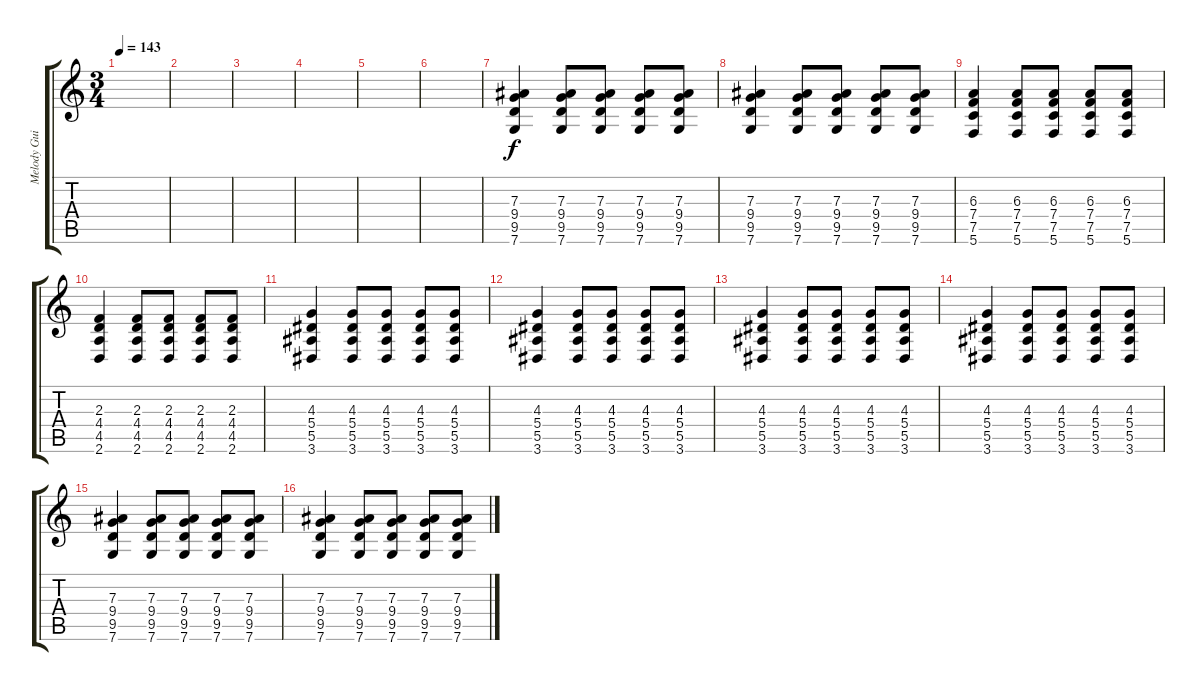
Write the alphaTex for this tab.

\track ("Melody Guitar" "Melody Gui") {instrument distortionguitar}
\staff {score tabs}
\tuning (C4 G3 Eb3 Bb2 F2 C2) {hide}
\ts (3 4)
\tempo 143
\clef g2
\ks c
|
|
|
|
|
|
(7.3 9.4 9.5 7.6).4 (7.3 9.4 9.5 7.6).8 (7.3 9.4 9.5 7.6).8 (7.3 9.4 9.5 7.6).8 (7.3 9.4 9.5 7.6).8 |
(7.3 9.4 9.5 7.6).4 (7.3 9.4 9.5 7.6).8 (7.3 9.4 9.5 7.6).8 (7.3 9.4 9.5 7.6).8 (7.3 9.4 9.5 7.6).8 |
(6.3 7.4 7.5 5.6).4 (6.3 7.4 7.5 5.6).8 (6.3 7.4 7.5 5.6).8 (6.3 7.4 7.5 5.6).8 (6.3 7.4 7.5 5.6).8 |
(2.3 4.4 4.5 2.6).4 (2.3 4.4 4.5 2.6).8 (2.3 4.4 4.5 2.6).8 (2.3 4.4 4.5 2.6).8 (2.3 4.4 4.5 2.6).8 |
(4.3 5.4 5.5 3.6).4 (4.3 5.4 5.5 3.6).8 (4.3 5.4 5.5 3.6).8 (4.3 5.4 5.5 3.6).8 (4.3 5.4 5.5 3.6).8 |
(4.3 5.4 5.5 3.6).4 (4.3 5.4 5.5 3.6).8 (4.3 5.4 5.5 3.6).8 (4.3 5.4 5.5 3.6).8 (4.3 5.4 5.5 3.6).8 |
(4.3 5.4 5.5 3.6).4 (4.3 5.4 5.5 3.6).8 (4.3 5.4 5.5 3.6).8 (4.3 5.4 5.5 3.6).8 (4.3 5.4 5.5 3.6).8 |
(4.3 5.4 5.5 3.6).4 (4.3 5.4 5.5 3.6).8 (4.3 5.4 5.5 3.6).8 (4.3 5.4 5.5 3.6).8 (4.3 5.4 5.5 3.6).8 |
(7.3 9.4 9.5 7.6).4 (7.3 9.4 9.5 7.6).8 (7.3 9.4 9.5 7.6).8 (7.3 9.4 9.5 7.6).8 (7.3 9.4 9.5 7.6).8 |
(7.3 9.4 9.5 7.6).4 (7.3 9.4 9.5 7.6).8 (7.3 9.4 9.5 7.6).8 (7.3 9.4 9.5 7.6).8 (7.3 9.4 9.5 7.6).8
